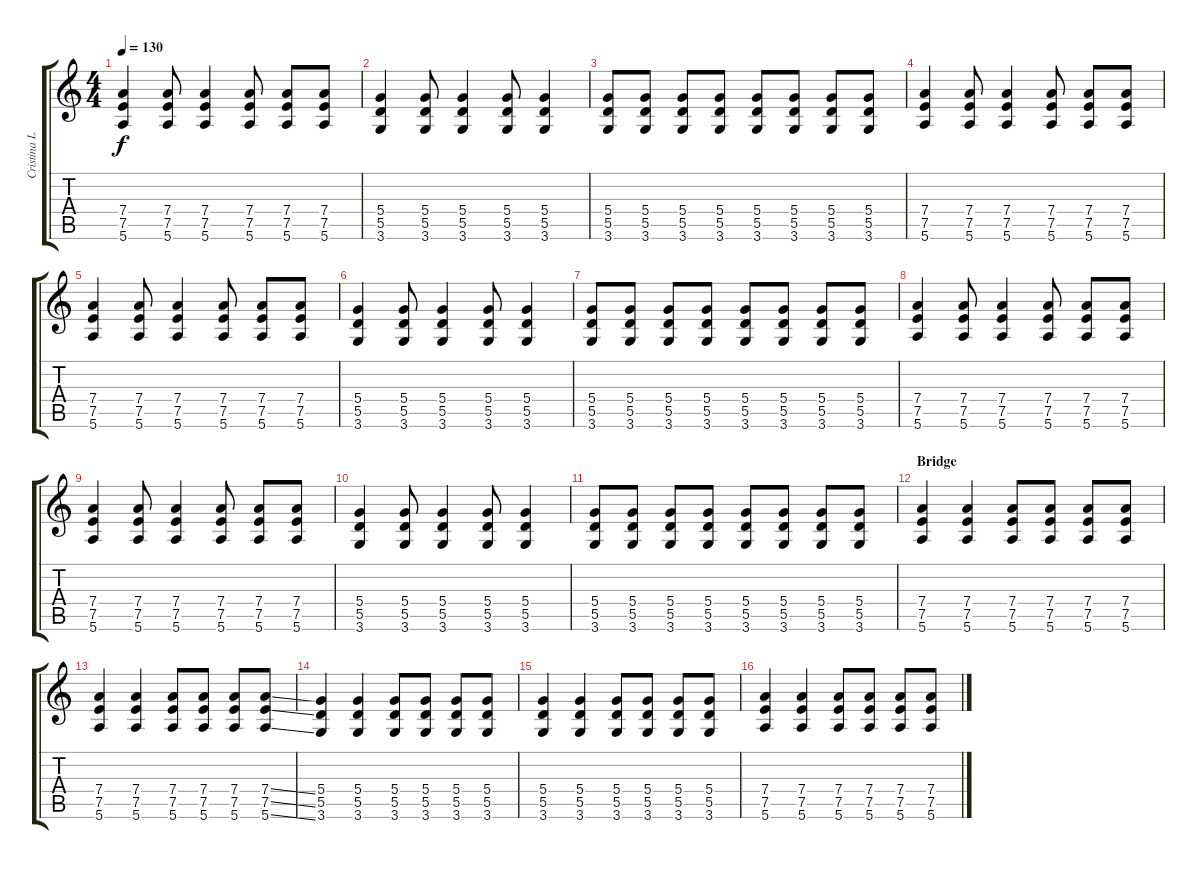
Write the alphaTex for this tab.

\track ("Cristina Llanos (Guitarra)" "Cristina L") {instrument electricguitarclean}
\staff {score tabs}
\tuning (E4 B3 G3 D3 A2 E2) {hide}
\ts (4 4)
\tempo 130
\clef g2
\ks c
(7.4 7.5 5.6).4{dy f} (7.4 7.5 5.6).8 (7.4 7.5 5.6).4 (7.4 7.5 5.6).8 (7.4 7.5 5.6).8 (7.4 7.5 5.6).8 |
(5.4 5.5 3.6).4 (5.4 5.5 3.6).8 (5.4 5.5 3.6).4 (5.4 5.5 3.6).8 (5.4 5.5 3.6).4 |
(5.4 5.5 3.6).8 (5.4 5.5 3.6).8 (5.4 5.5 3.6).8 (5.4 5.5 3.6).8 (5.4 5.5 3.6).8 (5.4 5.5 3.6).8 (5.4 5.5 3.6).8 (5.4 5.5 3.6).8 |
(7.4 7.5 5.6).4 (7.4 7.5 5.6).8 (7.4 7.5 5.6).4 (7.4 7.5 5.6).8 (7.4 7.5 5.6).8 (7.4 7.5 5.6).8 |
(7.4 7.5 5.6).4 (7.4 7.5 5.6).8 (7.4 7.5 5.6).4 (7.4 7.5 5.6).8 (7.4 7.5 5.6).8 (7.4 7.5 5.6).8 |
(5.4 5.5 3.6).4 (5.4 5.5 3.6).8 (5.4 5.5 3.6).4 (5.4 5.5 3.6).8 (5.4 5.5 3.6).4 |
(5.4 5.5 3.6).8 (5.4 5.5 3.6).8 (5.4 5.5 3.6).8 (5.4 5.5 3.6).8 (5.4 5.5 3.6).8 (5.4 5.5 3.6).8 (5.4 5.5 3.6).8 (5.4 5.5 3.6).8 |
(7.4 7.5 5.6).4 (7.4 7.5 5.6).8 (7.4 7.5 5.6).4 (7.4 7.5 5.6).8 (7.4 7.5 5.6).8 (7.4 7.5 5.6).8 |
(7.4 7.5 5.6).4 (7.4 7.5 5.6).8 (7.4 7.5 5.6).4 (7.4 7.5 5.6).8 (7.4 7.5 5.6).8 (7.4 7.5 5.6).8 |
(5.4 5.5 3.6).4 (5.4 5.5 3.6).8 (5.4 5.5 3.6).4 (5.4 5.5 3.6).8 (5.4 5.5 3.6).4 |
(5.4 5.5 3.6).8 (5.4 5.5 3.6).8 (5.4 5.5 3.6).8 (5.4 5.5 3.6).8 (5.4 5.5 3.6).8 (5.4 5.5 3.6).8 (5.4 5.5 3.6).8 (5.4 5.5 3.6).8 |
\section ("" "Bridge")
(7.4 7.5 5.6).4 (7.4 7.5 5.6).4 (7.4 7.5 5.6).8 (7.4 7.5 5.6).8 (7.4 7.5 5.6).8 (7.4 7.5 5.6).8 |
(7.4 7.5 5.6).4 (7.4 7.5 5.6).4 (7.4 7.5 5.6).8 (7.4 7.5 5.6).8 (7.4 7.5 5.6).8 (7.4{ss} 7.5{ss} 5.6{ss}).8 |
(5.4 5.5 3.6).4 (5.4 5.5 3.6).4 (5.4 5.5 3.6).8 (5.4 5.5 3.6).8 (5.4 5.5 3.6).8 (5.4 5.5 3.6).8 |
(5.4 5.5 3.6).4 (5.4 5.5 3.6).4 (5.4 5.5 3.6).8 (5.4 5.5 3.6).8 (5.4 5.5 3.6).8 (5.4 5.5 3.6).8 |
(7.4 7.5 5.6).4 (7.4 7.5 5.6).4 (7.4 7.5 5.6).8 (7.4 7.5 5.6).8 (7.4 7.5 5.6).8 (7.4 7.5 5.6).8
